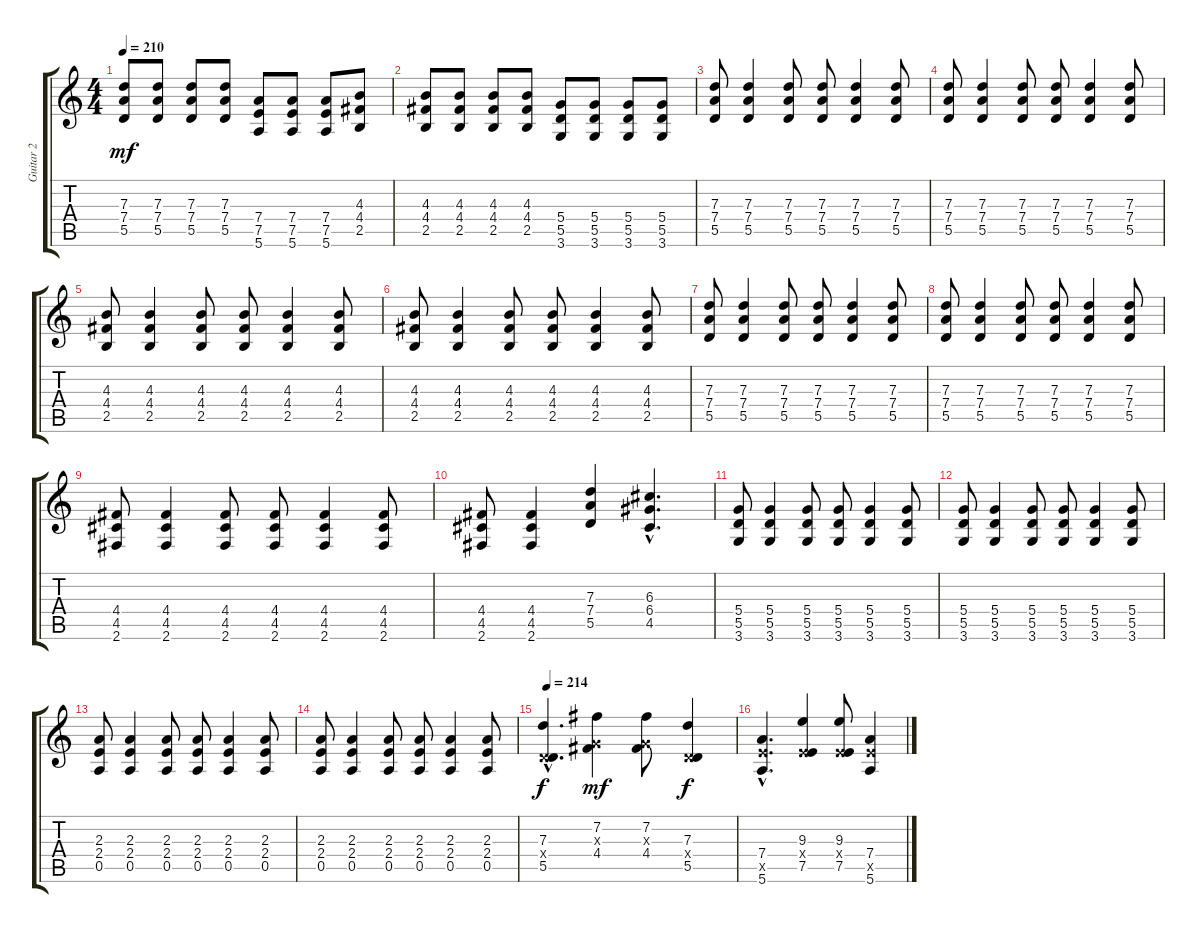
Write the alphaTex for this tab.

\track ("Guitar 2" "Guitar 2") {instrument distortionguitar}
\staff {score tabs}
\tuning (E4 B3 G3 D3 A2 E2) {hide}
\ts (4 4)
\tempo 210
\clef g2
\ks c
(7.3 7.4 5.5).8{dy mf} (7.3 7.4 5.5).8 (7.3 7.4 5.5).8 (7.3 7.4 5.5).8 (7.4 7.5 5.6).8 (7.4 7.5 5.6).8 (7.4 7.5 5.6).8 (4.3 4.4 2.5).8 |
(4.3 4.4 2.5).8 (4.3 4.4 2.5).8 (4.3 4.4 2.5).8 (4.3 4.4 2.5).8 (5.4 5.5 3.6).8 (5.4 5.5 3.6).8 (5.4 5.5 3.6).8 (5.4 5.5 3.6).8 |
(7.3 7.4 5.5).8 (7.3 7.4 5.5).4 (7.3 7.4 5.5).8 (7.3 7.4 5.5).8 (7.3 7.4 5.5).4 (7.3 7.4 5.5).8 |
(7.3 7.4 5.5).8 (7.3 7.4 5.5).4 (7.3 7.4 5.5).8 (7.3 7.4 5.5).8 (7.3 7.4 5.5).4 (7.3 7.4 5.5).8 |
(4.3 4.4 2.5).8 (4.3 4.4 2.5).4 (4.3 4.4 2.5).8 (4.3 4.4 2.5).8 (4.3 4.4 2.5).4 (4.3 4.4 2.5).8 |
(4.3 4.4 2.5).8 (4.3 4.4 2.5).4 (4.3 4.4 2.5).8 (4.3 4.4 2.5).8 (4.3 4.4 2.5).4 (4.3 4.4 2.5).8 |
(7.3 7.4 5.5).8 (7.3 7.4 5.5).4 (7.3 7.4 5.5).8 (7.3 7.4 5.5).8 (7.3 7.4 5.5).4 (7.3 7.4 5.5).8 |
(7.3 7.4 5.5).8 (7.3 7.4 5.5).4 (7.3 7.4 5.5).8 (7.3 7.4 5.5).8 (7.3 7.4 5.5).4 (7.3 7.4 5.5).8 |
(4.4 4.5 2.6).8 (4.4 4.5 2.6).4 (4.4 4.5 2.6).8 (4.4 4.5 2.6).8 (4.4 4.5 2.6).4 (4.4 4.5 2.6).8 |
(4.4 4.5 2.6).8 (4.4 4.5 2.6).4 (7.3 7.4 5.5).4 (6.3{hac} 6.4{hac} 4.5{hac}).4{d} |
(5.4 5.5 3.6).8 (5.4 5.5 3.6).4 (5.4 5.5 3.6).8 (5.4 5.5 3.6).8 (5.4 5.5 3.6).4 (5.4 5.5 3.6).8 |
(5.4 5.5 3.6).8 (5.4 5.5 3.6).4 (5.4 5.5 3.6).8 (5.4 5.5 3.6).8 (5.4 5.5 3.6).4 (5.4 5.5 3.6).8 |
(2.3 2.4 0.5).8 (2.3 2.4 0.5).4 (2.3 2.4 0.5).8 (2.3 2.4 0.5).8 (2.3 2.4 0.5).4 (2.3 2.4 0.5).8 |
(2.3 2.4 0.5).8 (2.3 2.4 0.5).4 (2.3 2.4 0.5).8 (2.3 2.4 0.5).8 (2.3 2.4 0.5).4 (2.3 2.4 0.5).8 |
\tempo 214
(7.3{hac} 0.4{hac x} 5.5{hac}).4{d dy f} (7.2 0.3{x} 4.4).4{dy mf} (7.2 0.3{x} 4.4).8 (7.3 0.4{x} 5.5).4{dy f} |
(7.4{hac} 7.5{hac x} 5.6{hac}).4{d} (9.3 2.4{x} 7.5).4 (9.3 2.4{x} 7.5).8 (7.4 7.5{x} 5.6).4
